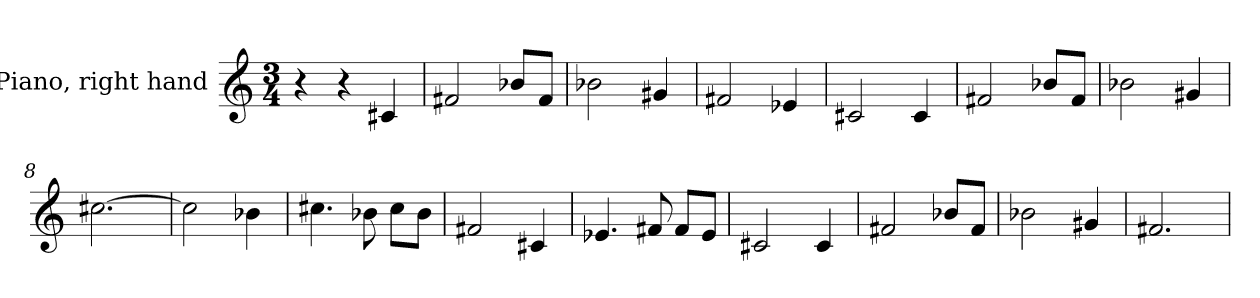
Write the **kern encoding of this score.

**kern
*part1
*staff1
*I"Piano, right hand
*I'Pno.
*clefG2
*k[]
*M3/4
*MM85
=1
4r
4r
4c#X/
=2
2f#X/
8b-X/L
8f#/J
=3
2b-X\
4g#X/
=4
2f#X/
4e-X/
=5
2c#X/
4c#/
=6
2f#X/
8b-X/L
8f#/J
=7
2b-X\
4g#X/
=8
[2.cc#X\
=9
2cc#\]
4b-X\
=10
4.cc#X\
8b-X\
8cc#\L
8b-\J
!!LO:LB:g=z
=11
2f#X/
4c#X/
=12
4.e-X/
8f#X/
8f#/L
8e-/J
=13
2c#X/
4c#/
=14
2f#X/
8b-X/L
8f#/J
=15
2b-X\
4g#X/
=16
2.f#X/
=
*-
